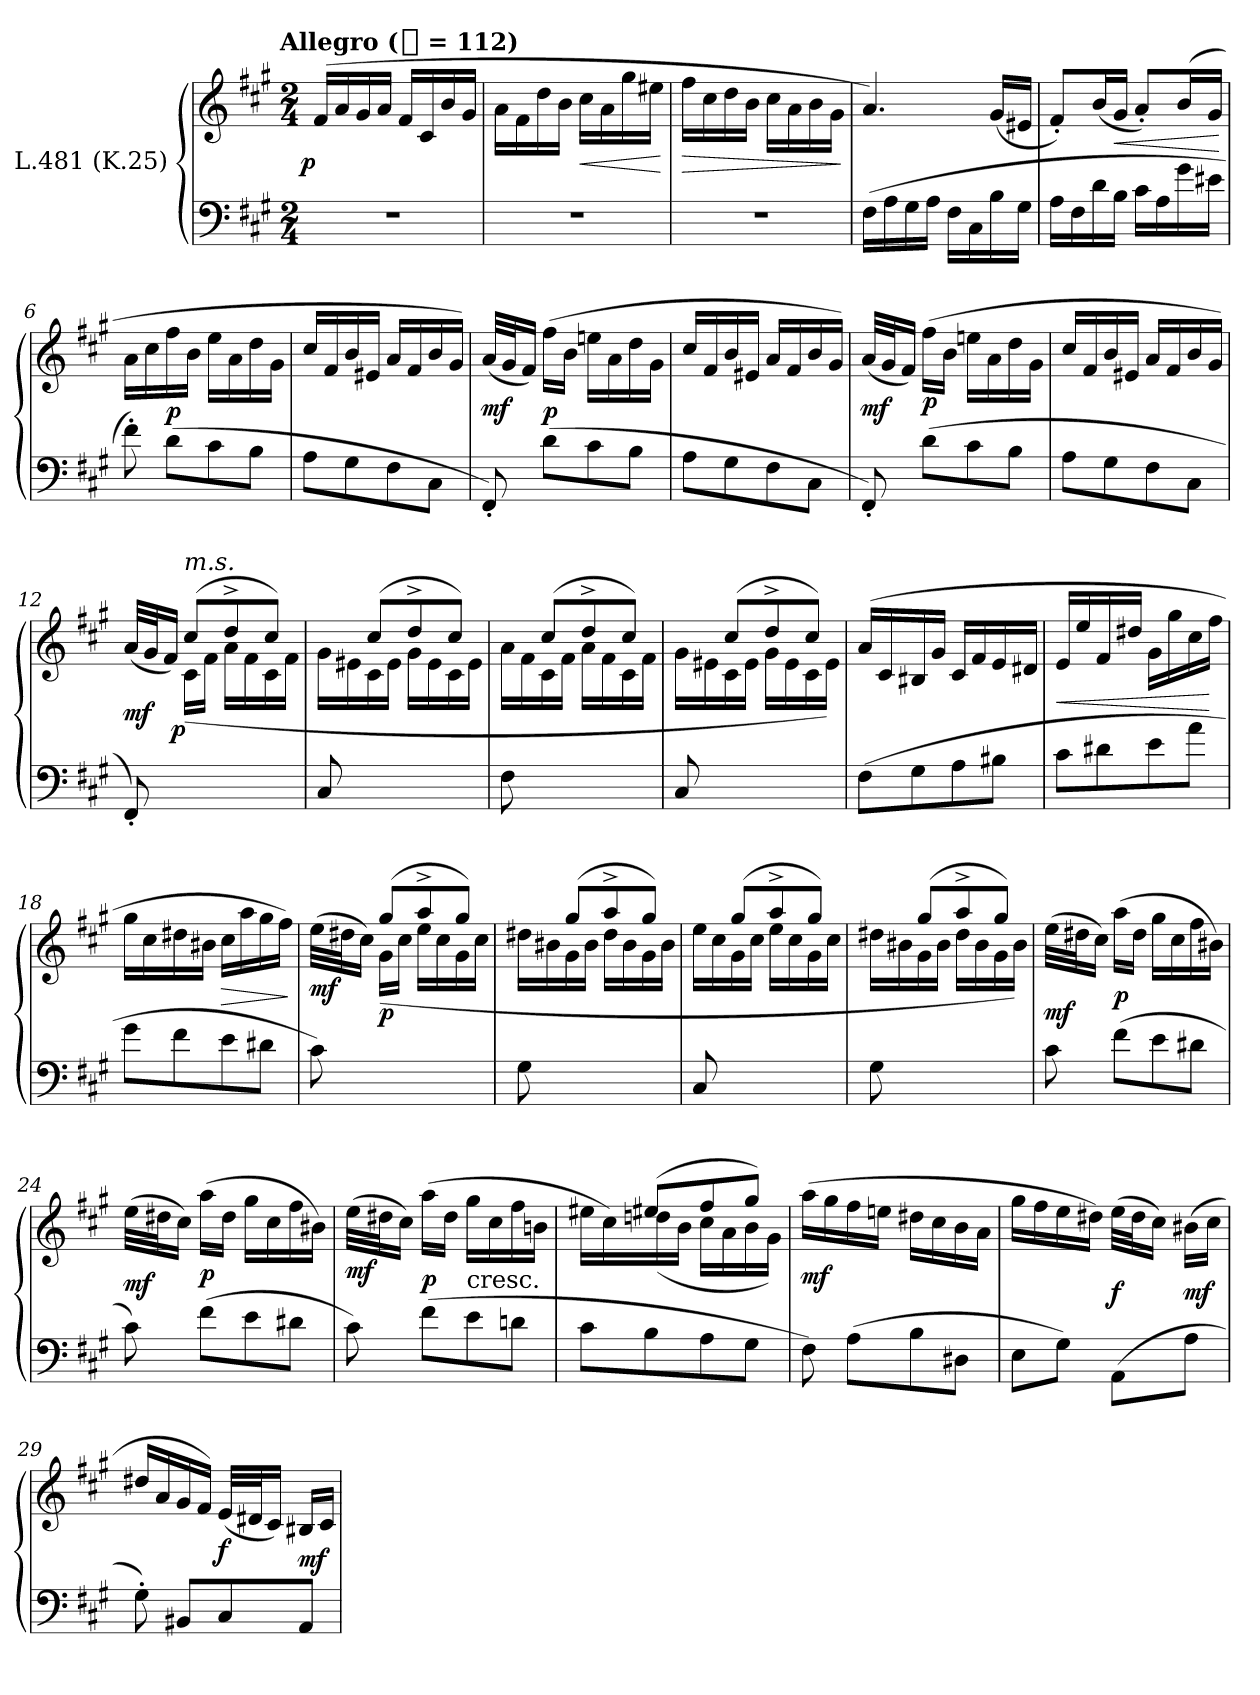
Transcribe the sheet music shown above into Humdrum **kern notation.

**kern	**kern	**dynam
*part1	*part1	*part1
*staff2	*staff1	*staff1/2
*I"L.481 (K.25)	*	*
*clefF4	*clefG2	*
*k[f#c#g#]	*k[f#c#g#]	*
*f#:	*f#:	*
!!LO:TX:omd:t=Allegro ([quarter] = 112)
*M2/4	*M2/4	*
*MM112	*MM112	*
=1	=1	=1
!	!	!LO:DY:rj
2r	(16f#LL	p
.	16a	.
.	16g#	.
.	16aJJ	.
.	16f#LL	.
.	16c#	.
.	16b	.
.	16g#JJ	.
=2	=2	=2
2r	16a\LL	.
.	16f#\	.
.	16dd\	.
.	16b\JJ	.
.	16cc#LL	<
.	16a	.
.	16gg#	.
.	16ee#XJJ	.
.	.	[
=3	=3	=3
2r	16ff#LL	>
.	16cc#	.
.	16dd	.
.	16bJJ	.
.	16cc#\LL	.
.	16a\	.
.	16b\	.
.	16g#\JJ	.
.	.	]
=4	=4	=4
(16F#LL	4.a)	.
16A	.	.
16G#	.	.
16AJJ	.	.
16F#LL	.	.
16C#	.	.
16B	(16g#LL	.
16G#JJ	16e#XJJ	.
!!LO:LB:g=z
=5	=5	=5
16ALL	8f#'L)	.
16F#	.	.
16d	(16bL	.
16BJJ	16g#JJ	<
16c#LL	8a'L)	.
16A	.	.
16g#	(16bL	.
16e#XJJ	16g#JJ	.
.	.	[
=6	=6	=6
8f#')	16aLL	.
.	16cc#	.
(8dL	16ff#	p
.	16bJJ	.
8c#	16eeLL	.
.	16a	.
8BJ	16dd	.
.	16g#JJ	.
=7	=7	=7
8AL	16cc#LL	.
.	16f#	.
8G#	16b	.
.	16e#XJJ	.
8F#	16aLL	.
.	16f#	.
8C#J	16b	.
.	16g#JJ)	.
=8	=8	=8
8FF#')	(32aLLL	mf
.	32g#J	.
.	16f#JJ)	.
(8dL	(16ff#LL	p
.	16bJJ	.
8c#	16eenLL	.
.	16a	.
8BJ	16dd	.
.	16g#JJ	.
!!LO:LB:g=z
=9	=9	=9
8AL	16cc#LL	.
.	16f#	.
8G#	16b	.
.	16e#XJJ	.
8F#	16aLL	.
.	16f#	.
8C#J	16b	.
.	16g#JJ)	.
=10	=10	=10
8FF#')	(32aLLL	mf
.	32g#J	.
.	16f#JJ)	.
(8dL	(16ff#LL	p
.	16bJJ	.
8c#	16eenLL	.
.	16a	.
8BJ	16dd	.
.	16g#JJ	.
=11	=11	=11
8AL	16cc#LL	.
.	16f#	.
8G#	16b	.
.	16e#XJJ	.
8F#	16aLL	.
.	16f#	.
8C#J	16b	.
.	16g#JJ)	.
=12	=12	=12
*	*^	*
8FF#')	(32aLLL	8ryy	mf
.	32g#J	.	.
.	16f#JJ)	.	.
!	!LO:TX:a:i:t=m.s.	!	!
!	!	!	!LO:DY:rj
8ryy	(8cc#L	(16c#LL	p
.	.	16f#JJ	.
4ryy	8dd^	16aLL	.
.	.	16f#	.
.	8cc#J)	16c#	.
.	.	16f#JJ	.
!!LO:LB:g=z	!!
=13	=13	=13	=13
8C#	8ryy	16g#LL	.
.	.	16e#X	.
8ryy	(8cc#L	16c#	.
.	.	16e#JJ	.
4ryy	8dd^	16g#LL	.
.	.	16e#	.
.	8cc#J)	16c#	.
.	.	16e#JJ	.
=14	=14	=14	=14
8F#	8ryy	16aLL	.
.	.	16f#	.
8ryy	(8cc#L	16c#	.
.	.	16f#JJ	.
4ryy	8dd^	16aLL	.
.	.	16f#	.
.	8cc#J)	16c#	.
.	.	16f#JJ	.
=15	=15	=15	=15
8C#	8ryy	16g#LL	.
.	.	16e#X	.
8ryy	(8cc#L	16c#	.
.	.	16e#JJ	.
4ryy	8dd^	16g#LL	.
.	.	16e#	.
.	8cc#J)	16c#	.
.	.	16e#JJ)	.
*	*v	*v	*
=16	=16	=16
(8F#L	(16aLL	.
.	16c#	.
8G#	16B#X	.
.	16g#JJ	.
8A	16c#LL	.
.	16f#	.
8B#XJ	16e	.
.	16d#XJJ	.
!!LO:LB:g=z
=17	=17	=17
8c#L	16eLL	<
.	16ee	.
8d#X	16f#	.
.	16dd#XJJ	.
8e	16g#LL	.
.	16gg#	.
8aJ	16cc#	.
.	16ff#JJ	[
=18	=18	=18
8g#L	16gg#LL	.
.	16cc#	.
8f#	16dd#X	.
.	16b#XJJ	.
8e	16cc#LL	>
.	16aa	.
8d#XJ	16gg#	.
.	16ff#JJ)	.
.	.	]
=19	=19	=19
*	*^	*
8c#)	(32eeLLL	8ryy	mf
.	32dd#XJ	.	.
.	16cc#JJ)	.	.
8ryy	(8gg#L	(16g#LL	p
.	.	16cc#JJ	.
4ryy	8aa^	16eeLL	.
.	.	16cc#	.
.	8gg#J)	16g#	.
.	.	16cc#JJ	.
=20	=20	=20	=20
8G#	8ryy	16dd#XLL	.
.	.	16b#X	.
8ryy	(8gg#L	16g#	.
.	.	16b#JJ	.
4ryy	8aa^	16dd#LL	.
.	.	16b#	.
.	8gg#J)	16g#	.
.	.	16b#JJ	.
!!LO:LB:g=z	!!
=21	=21	=21	=21
8C#	8ryy	16eeLL	.
.	.	16cc#	.
8ryy	(8gg#L	16g#	.
.	.	16cc#JJ	.
4ryy	8aa^	16eeLL	.
.	.	16cc#	.
.	8gg#J)	16g#	.
.	.	16cc#JJ	.
=22	=22	=22	=22
8G#	8ryy	16dd#XLL	.
.	.	16b#X	.
8ryy	(8gg#L	16g#	.
.	.	16b#JJ	.
4ryy	8aa^	16dd#LL	.
.	.	16b#	.
.	8gg#J)	16g#	.
.	.	16b#JJ)	.
*	*v	*v	*
=23	=23	=23
8c#	(32eeLLL	mf
.	32dd#XJ	.
.	16cc#JJ)	.
(8f#L	(16aaLL	p
.	16dd#JJ	.
8e	16gg#LL	.
.	16cc#	.
8d#XJ	16ff#	.
.	16b#XJJ)	.
=24	=24	=24
8c#)	(32eeLLL	mf
.	32dd#XJ	.
.	16cc#JJ)	.
(8f#L	(16aaLL	p
.	16dd#JJ	.
8e	16gg#LL	.
.	16cc#	.
8d#XJ	16ff#	.
.	16b#XJJ)	.
!!LO:LB:g=z
=25	=25	=25
8c#)	(32eeLLL	mf
.	32dd#XJ	.
.	16cc#JJ)	.
(8f#L	(16aaLL	p
.	16dd#JJ	.
!	!LO:TX:c:t=cresc.	!
8e	16gg#LL	.
.	16cc#	.
8dnJ	16ff#	.
.	16bnJJ	.
=26	=26	=26
*	*^	*
8c#L	8ryy	16ee#XLL	.
.	.	16cc#)	.
8B	(8ee#XL	(16ddn	.
.	.	16bJJ	.
8A	8ff#	16cc#LL	.
.	.	16a	.
8G#J	8gg#J)	16b	.
.	.	16g#JJ)	.
*	*v	*v	*
=27	=27	=27
8F#)	(16aaLL	mf
.	16gg#	.
(8AL	16ff#	.
.	16eenJJ	.
8B	16dd#XLL	.
.	16cc#	.
8D#XJ	16b	.
.	16aJJ	.
=28	=28	=28
8EL	16gg#LL	.
.	16ff#	.
8G#J)	16ee	.
.	16dd#XJJ)	.
(8AAL	(32eeLLL	f
.	32dd#J	.
.	16cc#JJ)	.
8AJ	(16b#XLL	mf
.	16cc#JJ	.
!!LO:LB:g=z
=29	=29	=29
8G#')	16dd#XLL	.
.	16a	.
8BB#XL	16g#	.
.	16f#JJ)	.
8C#	(32eLLL	f
.	32d#XJ	.
.	16c#JJ)	.
8AAJ	16B#XLL	mf
.	16c#JJ	.
=	=	=
*-	*-	*-
